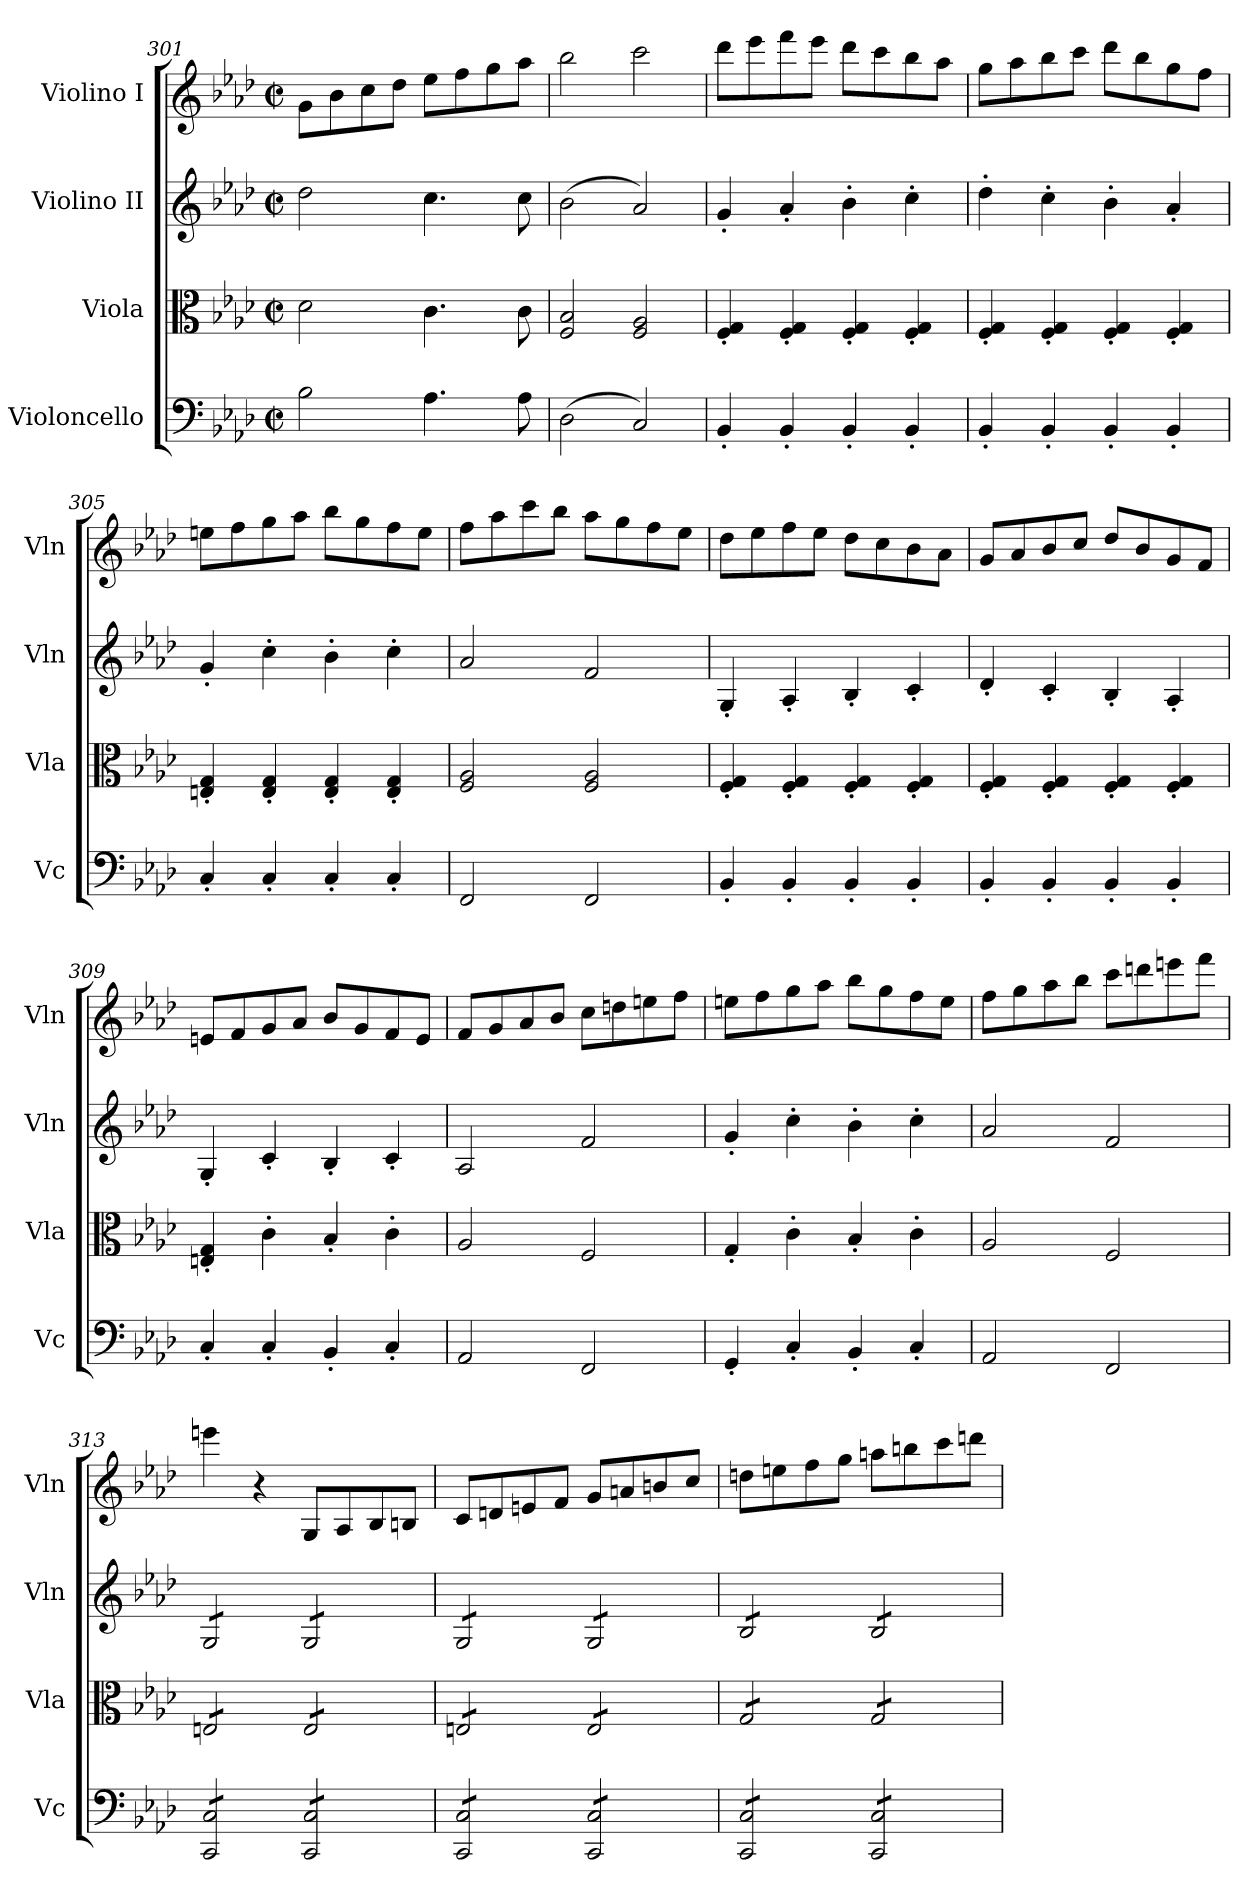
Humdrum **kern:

**kern	**kern	**kern	**kern
*part4	*part3	*part2	*part1
*staff4	*staff3	*staff2	*staff1
*I"Violoncello	*I"Viola	*I"Violino II	*I"Violino I
*I'Vc	*I'Vla	*I'Vln	*I'Vln
!!LO:PB:g=z
*clefF4	*clefC3	*clefG2	*clefG2
*k[b-e-a-d-]	*k[b-e-a-d-]	*k[b-e-a-d-]	*k[b-e-a-d-]
*M2/2	*M2/2	*M2/2	*M2/2
*met(c|)	*met(c|)	*met(c|)	*met(c|)
=301	=301	=301	=301
2B-\	2d-\	2dd-\	8g\L
.	.	.	8b-\
.	.	.	8cc\
.	.	.	8dd-\J
4.A-\	4.c\	4.cc\	8ee-\L
.	.	.	8ff\
.	.	.	8gg\
8A-\	8c\	8cc\	8aa-\J
=302	=302	=302	=302
(2D-\	2F/ 2B-/	(2b-\	2bb-\
2C/)	2F/ 2A-/	2a-/)	2ccc\
=303	=303	=303	=303
4BB-'/	4F/' 4G/'	4g'/	8ddd-\L
.	.	.	8eee-\
4BB-'/	4F/' 4G/'	4a-'/	8fff\
.	.	.	8eee-\J
4BB-'/	4F/' 4G/'	4b-'\	8ddd-\L
.	.	.	8ccc\
4BB-'/	4F/' 4G/'	4cc'\	8bb-\
.	.	.	8aa-\J
=304	=304	=304	=304
4BB-'/	4F/' 4G/'	4dd-'\	8gg\L
.	.	.	8aa-\
4BB-'/	4F/' 4G/'	4cc'\	8bb-\
.	.	.	8ccc\J
4BB-'/	4F/' 4G/'	4b-'\	8ddd-\L
.	.	.	8bb-\
4BB-'/	4F/' 4G/'	4a-'/	8gg\
.	.	.	8ff\J
=305	=305	=305	=305
4C'/	4En/' 4G/'	4g'/	8een\L
.	.	.	8ff\
4C'/	4E/' 4G/'	4cc'\	8gg\
.	.	.	8aa-\J
4C'/	4E/' 4G/'	4b-'\	8bb-\L
.	.	.	8gg\
4C'/	4E/' 4G/'	4cc'\	8ff\
.	.	.	8ee\J
=306	=306	=306	=306
2FF/	2F/ 2A-/	2a-/	8ff\L
.	.	.	8aa-\
.	.	.	8ccc\
.	.	.	8bb-\J
2FF/	2F/ 2A-/	2f/	8aa-\L
.	.	.	8gg\
.	.	.	8ff\
.	.	.	8ee-\J
=307	=307	=307	=307
4BB-'/	4F/' 4G/'	4G'/	8dd-\L
.	.	.	8ee-\
4BB-'/	4F/' 4G/'	4A-'/	8ff\
.	.	.	8ee-\J
4BB-'/	4F/' 4G/'	4B-'/	8dd-\L
.	.	.	8cc\
4BB-'/	4F/' 4G/'	4c'/	8b-\
.	.	.	8a-\J
!!LO:LB:g=z
=308	=308	=308	=308
4BB-'/	4F/' 4G/'	4d-'/	8g/L
.	.	.	8a-/
4BB-'/	4F/' 4G/'	4c'/	8b-/
.	.	.	8cc/J
4BB-'/	4F/' 4G/'	4B-'/	8dd-/L
.	.	.	8b-/
4BB-'/	4F/' 4G/'	4A-'/	8g/
.	.	.	8f/J
=309	=309	=309	=309
4C'/	4En/' 4G/'	4G'/	8en/L
.	.	.	8f/
4C'/	4c'\	4c'/	8g/
.	.	.	8a-/J
4BB-'/	4B-'/	4B-'/	8b-/L
.	.	.	8g/
4C'/	4c'\	4c'/	8f/
.	.	.	8e/J
=310	=310	=310	=310
2AA-/	2A-/	2A-/	8f/L
.	.	.	8g/
.	.	.	8a-/
.	.	.	8b-/J
2FF/	2F/	2f/	8cc\L
.	.	.	8ddn\
.	.	.	8een\
.	.	.	8ff\J
=311	=311	=311	=311
4GG'/	4G'/	4g'/	8een\L
.	.	.	8ff\
4C'/	4c'\	4cc'\	8gg\
.	.	.	8aa-\J
4BB-'/	4B-'/	4b-'\	8bb-\L
.	.	.	8gg\
4C'/	4c'\	4cc'\	8ff\
.	.	.	8ee\J
=312	=312	=312	=312
2AA-/	2A-/	2a-/	8ff\L
.	.	.	8gg\
.	.	.	8aa-\
.	.	.	8bb-\J
2FF/	2F/	2f/	8ccc\L
.	.	.	8dddn\
.	.	.	8eeen\
.	.	.	8fff\J
=313	=313	=313	=313
*tremolo	*	*	*
*	*tremolo	*	*
*	*	*tremolo	*
8CC/ 8C/L	8En/L	8G/L	4eeen\
8CC/ 8C/	8En/	8G/	.
8CC/ 8C/	8En/	8G/	4r
8CC/ 8C/J	8En/J	8G/J	.
8CC/ 8C/L	8E/L	8G/L	8G/L
8CC/ 8C/	8E/	8G/	8A-/
8CC/ 8C/	8E/	8G/	8B-/
8CC/ 8C/J	8E/J	8G/J	8Bn/J
=314	=314	=314	=314
8CC/ 8C/L	8En/L	8G/L	8c/L
8CC/ 8C/	8En/	8G/	8dn/
8CC/ 8C/	8En/	8G/	8en/
8CC/ 8C/J	8En/J	8G/J	8f/J
8CC/ 8C/L	8E/L	8G/L	8g/L
8CC/ 8C/	8E/	8G/	8an/
8CC/ 8C/	8E/	8G/	8bn/
8CC/ 8C/J	8E/J	8G/J	8cc/J
!!LO:LB:g=z
=315	=315	=315	=315
8CC/ 8C/L	8G/L	8B-/L	8ddn\L
8CC/ 8C/	8G/	8B-/	8een\
8CC/ 8C/	8G/	8B-/	8ff\
8CC/ 8C/J	8G/J	8B-/J	8gg\J
8CC/ 8C/L	8G/L	8B-/L	8aan\L
8CC/ 8C/	8G/	8B-/	8bbn\
8CC/ 8C/	8G/	8B-/	8ccc\
8CC/ 8C/J	8G/J	8B-/J	8dddn\J
*	*	*Xtremolo	*
*	*Xtremolo	*	*
*Xtremolo	*	*	*
=	=	=	=
*-	*-	*-	*-
